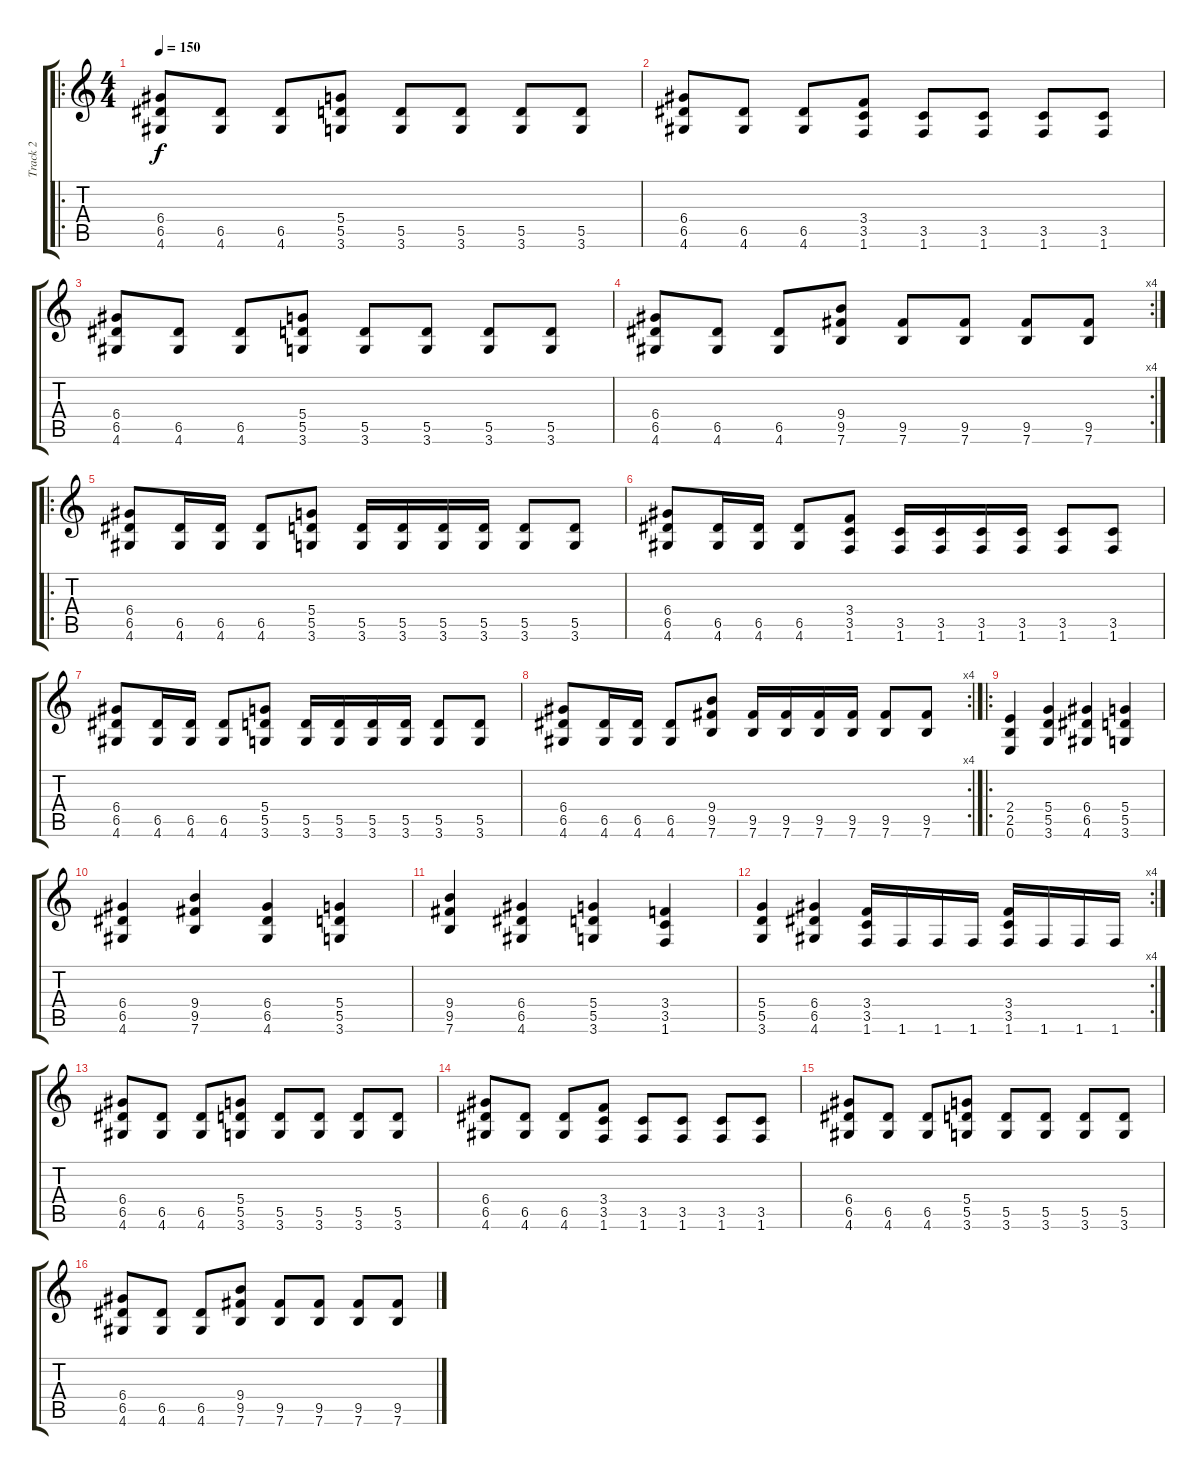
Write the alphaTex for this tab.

\track ("Track 2" "Track 2") {instrument distortionguitar}
\staff {score tabs}
\tuning (E4 B3 G3 D3 A2 E2) {hide}
\ro
\ts (4 4)
\tempo 150
\clef g2
\ks c
(6.4 6.5 4.6).8{dy f} (6.5 4.6).8 (6.5 4.6).8 (5.4 5.5 3.6).8 (5.5 3.6).8 (5.5 3.6).8 (5.5 3.6).8 (5.5 3.6).8 |
(6.4 6.5 4.6).8 (6.5 4.6).8 (6.5 4.6).8 (3.4 3.5 1.6).8 (3.5 1.6).8 (3.5 1.6).8 (3.5 1.6).8 (3.5 1.6).8 |
(6.4 6.5 4.6).8 (6.5 4.6).8 (6.5 4.6).8 (5.4 5.5 3.6).8 (5.5 3.6).8 (5.5 3.6).8 (5.5 3.6).8 (5.5 3.6).8 |
\rc 4
(6.4 6.5 4.6).8 (6.5 4.6).8 (6.5 4.6).8 (9.4 9.5 7.6).8 (9.5 7.6).8 (9.5 7.6).8 (9.5 7.6).8 (9.5 7.6).8 |
\ro
(6.4 6.5 4.6).8 (6.5 4.6).16 (6.5 4.6).16 (6.5 4.6).8 (5.4 5.5 3.6).8 (5.5 3.6).16 (5.5 3.6).16 (5.5 3.6).16 (5.5 3.6).16 (5.5 3.6).8 (5.5 3.6).8 |
(6.4 6.5 4.6).8 (6.5 4.6).16 (6.5 4.6).16 (6.5 4.6).8 (3.4 3.5 1.6).8 (3.5 1.6).16 (3.5 1.6).16 (3.5 1.6).16 (3.5 1.6).16 (3.5 1.6).8 (3.5 1.6).8 |
(6.4 6.5 4.6).8 (6.5 4.6).16 (6.5 4.6).16 (6.5 4.6).8 (5.4 5.5 3.6).8 (5.5 3.6).16 (5.5 3.6).16 (5.5 3.6).16 (5.5 3.6).16 (5.5 3.6).8 (5.5 3.6).8 |
\rc 4
(6.4 6.5 4.6).8 (6.5 4.6).16 (6.5 4.6).16 (6.5 4.6).8 (9.4 9.5 7.6).8 (9.5 7.6).16 (9.5 7.6).16 (9.5 7.6).16 (9.5 7.6).16 (9.5 7.6).8 (9.5 7.6).8 |
\ro
(2.4 2.5 0.6).4 (5.4 5.5 3.6).4 (6.4 6.5 4.6).4 (5.4 5.5 3.6).4 |
(6.4 6.5 4.6).4 (9.4 9.5 7.6).4 (6.4 6.5 4.6).4 (5.4 5.5 3.6).4 |
(9.4 9.5 7.6).4 (6.4 6.5 4.6).4 (5.4 5.5 3.6).4 (3.4 3.5 1.6).4 |
\rc 4
(5.4 5.5 3.6).4 (6.4 6.5 4.6).4 (3.4 3.5 1.6).16 1.6.16 1.6.16 1.6.16 (3.4 3.5 1.6).16 1.6.16 1.6.16 1.6.16 |
(6.4 6.5 4.6).8 (6.5 4.6).8 (6.5 4.6).8 (5.4 5.5 3.6).8 (5.5 3.6).8 (5.5 3.6).8 (5.5 3.6).8 (5.5 3.6).8 |
(6.4 6.5 4.6).8 (6.5 4.6).8 (6.5 4.6).8 (3.4 3.5 1.6).8 (3.5 1.6).8 (3.5 1.6).8 (3.5 1.6).8 (3.5 1.6).8 |
(6.4 6.5 4.6).8 (6.5 4.6).8 (6.5 4.6).8 (5.4 5.5 3.6).8 (5.5 3.6).8 (5.5 3.6).8 (5.5 3.6).8 (5.5 3.6).8 |
(6.4 6.5 4.6).8 (6.5 4.6).8 (6.5 4.6).8 (9.4 9.5 7.6).8 (9.5 7.6).8 (9.5 7.6).8 (9.5 7.6).8 (9.5 7.6).8
